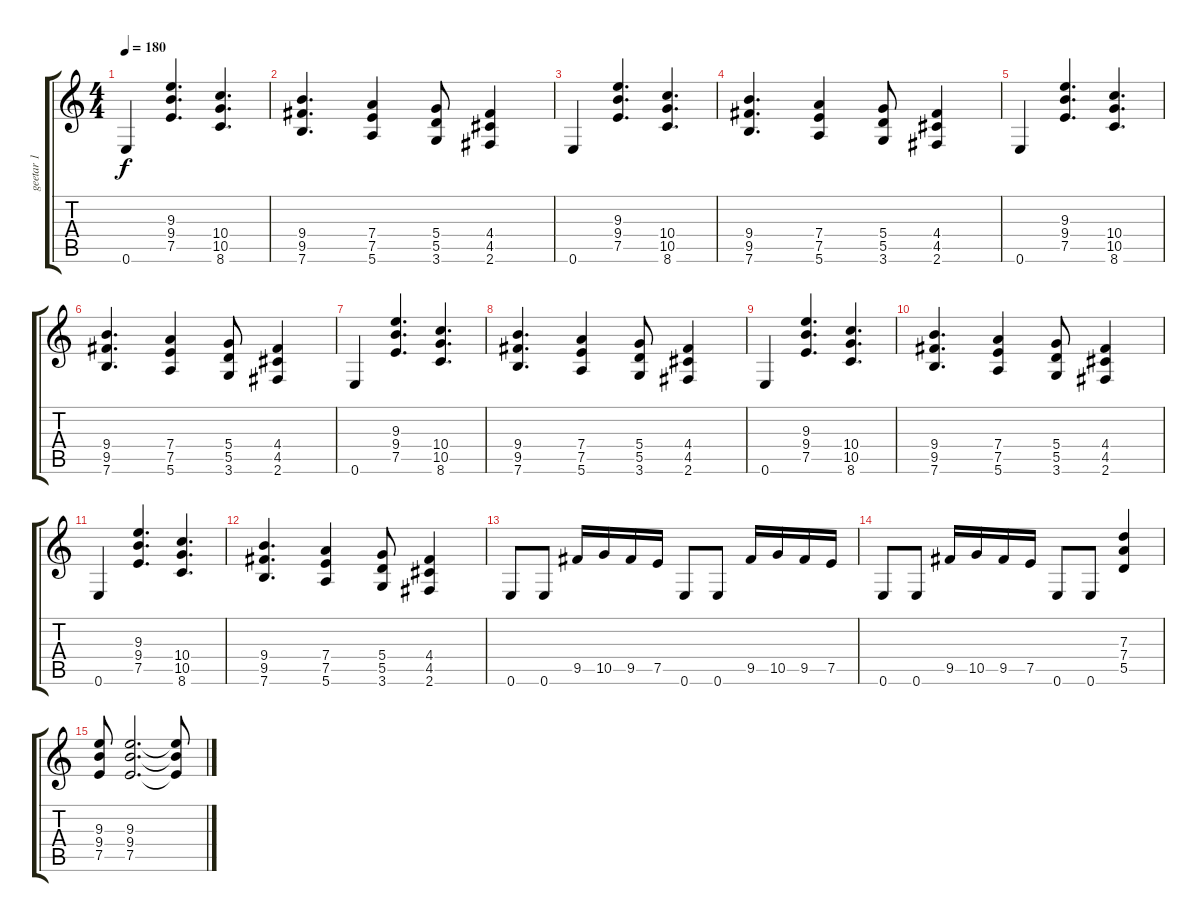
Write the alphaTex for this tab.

\track ("geetar 1" "geetar 1") {instrument distortionguitar}
\staff {score tabs}
\tuning (E4 B3 G3 D3 A2 E2) {hide}
\ts (4 4)
\tempo 180
\clef g2
\ks c
0.6.4{dy f} (9.3 9.4 7.5).4{d} (10.4 10.5 8.6).4{d} |
(9.4 9.5 7.6).4{d} (7.4 7.5 5.6).4 (5.4 5.5 3.6).8 (4.4 4.5 2.6).4 |
0.6.4 (9.3 9.4 7.5).4{d} (10.4 10.5 8.6).4{d} |
(9.4 9.5 7.6).4{d} (7.4 7.5 5.6).4 (5.4 5.5 3.6).8 (4.4 4.5 2.6).4 |
0.6.4 (9.3 9.4 7.5).4{d} (10.4 10.5 8.6).4{d} |
(9.4 9.5 7.6).4{d} (7.4 7.5 5.6).4 (5.4 5.5 3.6).8 (4.4 4.5 2.6).4 |
0.6.4 (9.3 9.4 7.5).4{d} (10.4 10.5 8.6).4{d} |
(9.4 9.5 7.6).4{d} (7.4 7.5 5.6).4 (5.4 5.5 3.6).8 (4.4 4.5 2.6).4 |
0.6.4 (9.3 9.4 7.5).4{d} (10.4 10.5 8.6).4{d} |
(9.4 9.5 7.6).4{d} (7.4 7.5 5.6).4 (5.4 5.5 3.6).8 (4.4 4.5 2.6).4 |
0.6.4 (9.3 9.4 7.5).4{d} (10.4 10.5 8.6).4{d} |
(9.4 9.5 7.6).4{d} (7.4 7.5 5.6).4 (5.4 5.5 3.6).8 (4.4 4.5 2.6).4 |
0.6.8 0.6.8 9.5.16 10.5.16 9.5.16 7.5.16 0.6.8 0.6.8 9.5.16 10.5.16 9.5.16 7.5.16 |
0.6.8 0.6.8 9.5.16 10.5.16 9.5.16 7.5.16 0.6.8 0.6.8 (7.3 7.4 5.5).4 |
(9.3 9.4 7.5).8 (9.3 9.4 7.5).2{d} (9.3{t} 9.4{t} 7.5{t}).8
